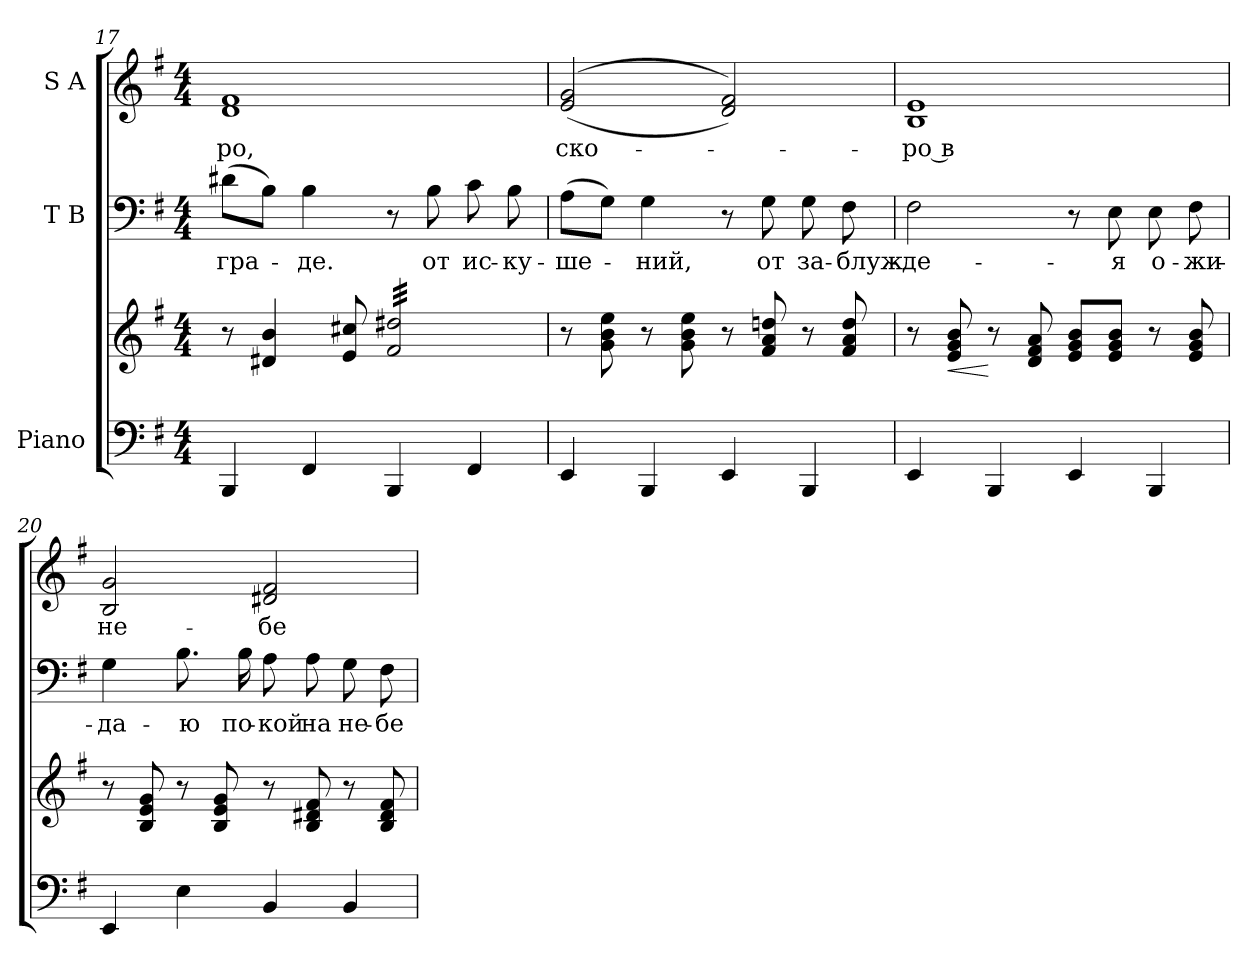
**kern	**kern	**dynam	**kern	**text	**kern	**text
*part3	*part3	*part3	*part2	*part2	*part1	*part1
*staff4	*staff3	*staff3/4	*staff2	*staff2	*staff1	*staff1
*I"Piano	*	*	*I"T B	*	*I"S A	*
!!LO:LB:g=z
*clefF4	*clefG2	*	*clefF4	*	*clefG2	*
*k[f#]	*k[f#]	*	*k[f#]	*	*k[f#]	*
*G:	*G:	*	*G:	*	*G:	*
*M4/4	*M4/4	*	*M4/4	*	*M4/4	*
=17	=17	=17	=17	=17	=17	=17
!	!	!	!	!LO:LY:b:color=#000000	!	!
!	!	!	!	!	!	!LO:LY:b:color=#000000
4BBBi/	8r	.	(8d#Xi\L	гра-	1di 1f#i	-ро,
.	4d#Xi/ 4bi	.	8Bi\J)	.	.	.
!	!	!	!	!LO:LY:b:color=#000000	!	!
4FF#i/	.	.	4Bi\	-де.	.	.
.	8ei/ 8cc#Xi	.	.	.	.	.
*	*tremolo	*	*	*	*	*
4BBBi/	32f#i/ 32dd#XiLLL	.	8r	.	.	.
.	32f#i/ 32dd#Xi	.	.	.	.	.
.	32f#i/ 32dd#Xi	.	.	.	.	.
.	32f#i/ 32dd#Xi	.	.	.	.	.
!	!	!	!	!LO:LY:b:color=#000000	!	!
.	32f#i/ 32dd#Xi	.	8Bi\	от	.	.
.	32f#i/ 32dd#Xi	.	.	.	.	.
.	32f#i/ 32dd#Xi	.	.	.	.	.
.	32f#i/ 32dd#Xi	.	.	.	.	.
!	!	!	!	!LO:LY:b:color=#000000	!	!
4FF#i/	32f#i/ 32dd#Xi	.	8ci\	ис-	.	.
.	32f#i/ 32dd#Xi	.	.	.	.	.
.	32f#i/ 32dd#Xi	.	.	.	.	.
.	32f#i/ 32dd#Xi	.	.	.	.	.
!	!	!	!	!LO:LY:b:color=#000000	!	!
.	32f#i/ 32dd#Xi	.	8Bi\	-ку-	.	.
.	32f#i/ 32dd#Xi	.	.	.	.	.
.	32f#i/ 32dd#Xi	.	.	.	.	.
.	32f#i/ 32dd#XiJJJ	.	.	.	.	.
*	*Xtremolo	*	*	*	*	*
=18	=18	=18	=18	=18	=18	=18
!	!	!	!	!LO:LY:b:color=#000000	!	!
!	!	!	!	!	!	!LO:LY:b:color=#000000
4EEi/	8r	.	(8Ai\L	-ше-	((2ei/ 2gi	ско-
.	8gi\ 8bi 8eei	.	8Gi\J)	.	.	.
!	!	!	!	!LO:LY:b:color=#000000	!	!
4BBBi/	8r	.	4Gi\	-ний,	.	.
.	8gi\ 8bi 8eei	.	.	.	.	.
4EEi/	8r	.	8r	.	2di/ 2f#i))	.
!	!	!	!	!LO:LY:b:color=#000000	!	!
.	8f#i/ 8ai 8ddni	.	8Gi\	от	.	.
!	!	!	!	!LO:LY:b:color=#000000	!	!
4BBBi/	8r	.	8Gi\	за-	.	.
!	!	!	!	!LO:LY:b:color=#000000	!	!
.	8f#i/ 8ai 8ddi	.	8F#i\	-блуж-	.	.
=19	=19	=19	=19	=19	=19	=19
!	!	!	!	!LO:LY:b:color=#000000	!	!
!	!	!	!	!	!	!LO:LY:b:color=#000000
4EEi/	8r	.	2F#i\	-де-	1Bi 1ei	-ро в
!	!	!LO:HP:b	!	!	!	!
.	8ei/ 8gi 8bi	<	.	.	.	.
4BBBi/	8r	[	.	.	.	.
.	8di/ 8f#i 8ai	.	.	.	.	.
4EEi/	8ei/ 8gi 8biL	.	8r	.	.	.
!	!	!	!	!LO:LY:b:color=#000000	!	!
.	8ei/ 8gi 8biJ	.	8Ei\	-я	.	.
!	!	!	!	!LO:LY:b:color=#000000	!	!
4BBBi/	8r	.	8Ei\	о-	.	.
!	!	!	!	!LO:LY:b:color=#000000	!	!
.	8ei/ 8gi 8bi	.	8F#i\	-жи-	.	.
=20	=20	=20	=20	=20	=20	=20
!	!	!	!	!LO:LY:b:color=#000000	!	!
!	!	!	!	!	!	!LO:LY:b:color=#000000
4EEi/	8r	.	4Gi\	-да-	2Bi/ 2gi	не-
.	8Bi/ 8ei 8gi	.	.	.	.	.
!	!	!	!	!LO:LY:b:color=#000000	!	!
4Ei\	8r	.	8.Bi\	-ю	.	.
.	8Bi/ 8ei 8gi	.	.	.	.	.
!	!	!	!	!LO:LY:b:color=#000000	!	!
.	.	.	16Bi\	по-	.	.
!	!	!	!	!LO:LY:b:color=#000000	!	!
!	!	!	!	!	!	!LO:LY:b:color=#000000
4BBi/	8r	.	8Ai\	-кой	2d#Xi/ 2f#i	-бе-
!	!	!	!	!LO:LY:b:color=#000000	!	!
.	8Bi/ 8d#Xi 8f#i	.	8Ai\	на	.	.
!	!	!	!	!LO:LY:b:color=#000000	!	!
4BBi/	8r	.	8Gi\	не-	.	.
!	!	!	!	!LO:LY:b:color=#000000	!	!
.	8Bi/ 8d#i 8f#i	.	8F#i\	-бе-	.	.
=	=	=	=	=	=	=
*-	*-	*-	*-	*-	*-	*-
